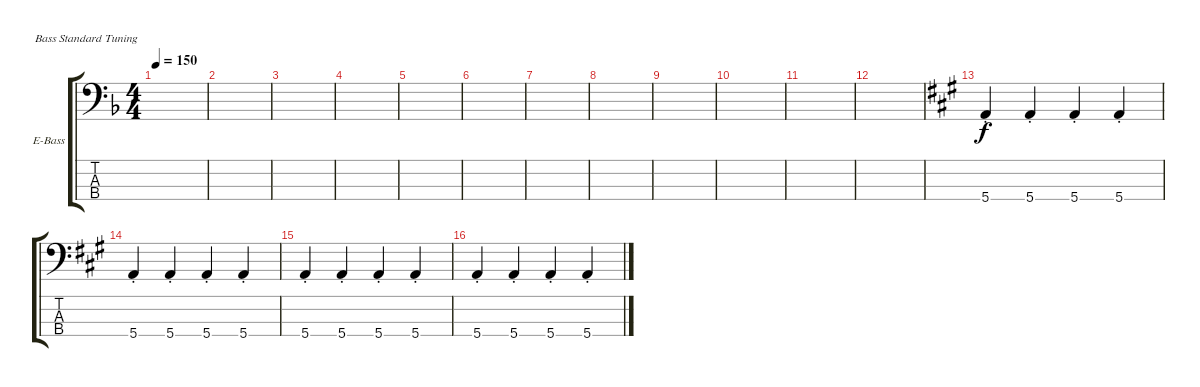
\defaultSystemsLayout 4
\bracketExtendMode groupsimilarinstruments
\firstSystemTrackNameOrientation horizontal
\otherSystemsTrackNameOrientation horizontal
\track ("Electric Bass" "E-Bass") {instrument electricbassfinger}
\staff {score tabs}
\tuning (G2 D2 A1 E1)
\ts (4 4)
\tempo 150
\clef f4
\scale
0.509881
\ks f
|
\scale
0.245059 |
\scale
0.245059 |
\scale
0.333333 |
\scale
0.333333 |
\scale
0.333333 |
\scale
0.333333 |
\scale
0.333333 |
\scale
0.333333 |
\scale
0.333333 |
\scale
0.333333 |
\scale
0.333333 |
\scale
0.507937
\ks a
5.4{st}.4 5.4{st}.4 5.4{st}.4 5.4{st}.4 |
\scale
0.246032 5.4{st}.4 5.4{st}.4 5.4{st}.4 5.4{st}.4 |
\scale
0.246032 5.4{st}.4 5.4{st}.4 5.4{st}.4 5.4{st}.4 |
\scale
0.333333 5.4{st}.4 5.4{st}.4 5.4{st}.4 5.4{st}.4
